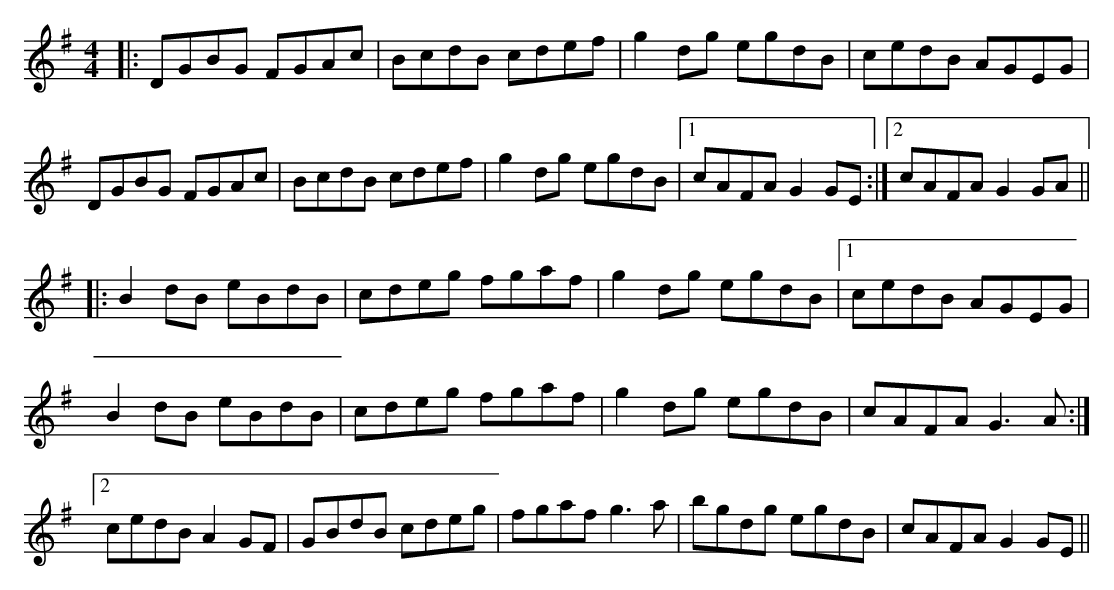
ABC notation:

X:1
M:4/4
K:G
|:DGBG FGAc|BcdB cdef|g2dg egdB|cedB AGEG|
DGBG FGAc|BcdB cdef|g2dg egdB|1 cAFA G2GE:|2 cAFA G2GA||
|:B2dB eBdB|cdeg fgaf|g2dg egdB|1 cedB AGEG|
B2dB eBdB|cdeg fgaf|g2dg egdB|cAFA G3A:|
[2 cedB A2GF|GBdB cdeg|fgaf g3a|bgdg egdB|cAFA G2GE||
